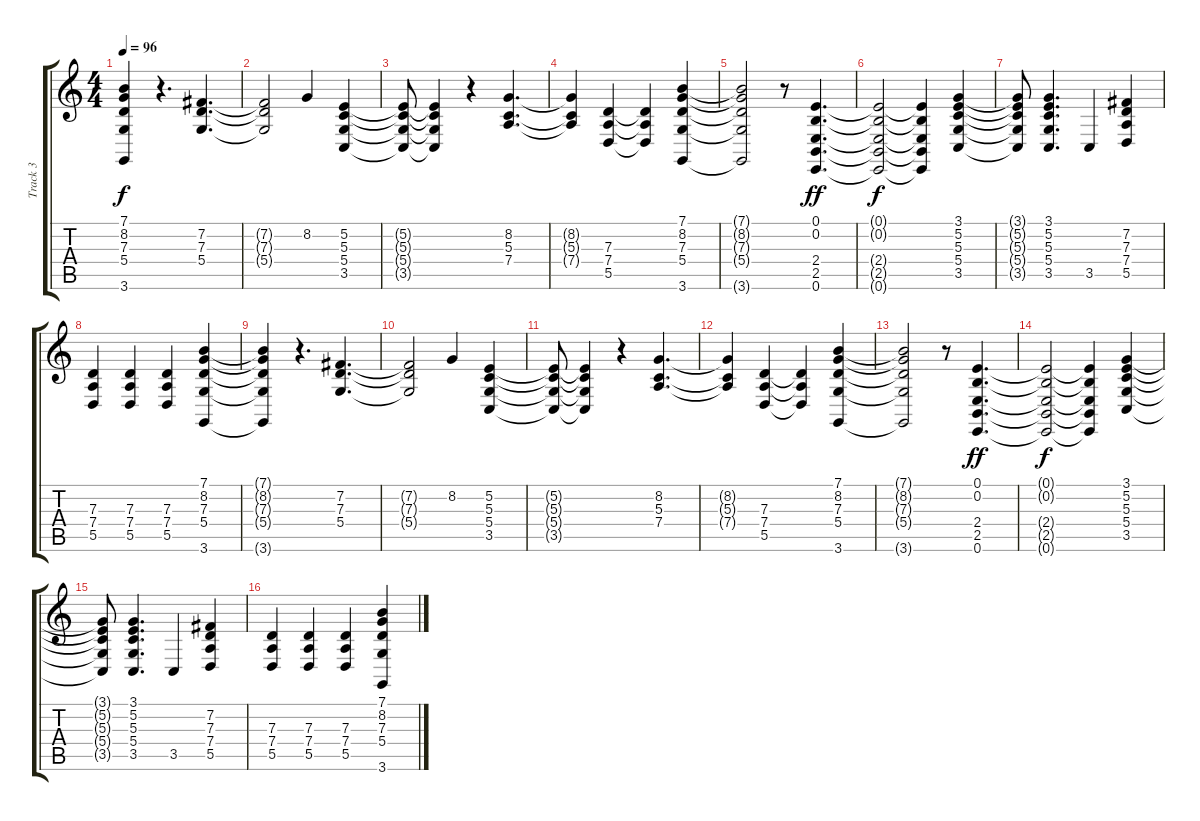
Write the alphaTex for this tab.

\track ("Track 3" "Track 3") {instrument electricgrandpiano}
\staff {score tabs}
\tuning (E4 B3 G3 D3 A2 E2) {hide}
\ts (4 4)
\tempo 96
\clef g2
\ks c
(7.1{t} 8.2{t} 7.3{t} 5.4{t} 3.6{t}).4{dy f} r.4{d} (7.2 7.3 5.4).4{d} |
(7.2{t} 7.3{t} 5.4{t}).2 8.2.4 (5.2 5.3 5.4 3.5).4 |
(5.2{t} 5.3{t} 5.4{t} 3.5{t}).8 (5.2{t} 5.3{t} 5.4{t} 3.5{t}).4 r.4 (8.2 5.3 7.4).4{d} |
(8.2{t} 5.3{t} 7.4{t}).4 (7.3 7.4 5.5).4 (7.3{t} 7.4{t} 5.5{t}).4 (7.1 8.2 7.3 5.4 3.6).4 |
(7.1{t} 8.2{t} 7.3{t} 5.4{t} 3.6{t}).2 r.8 (0.1 0.2 2.4 2.5 0.6).4{d dy ff} |
(0.1{t} 0.2{t} 2.4{t} 2.5{t} 0.6{t}).2{dy f} (0.1{t} 0.2{t} 2.4{t} 2.5{t} 0.6{t}).4 (3.1 5.2 5.3 5.4 3.5).4 |
(3.1{t} 5.2{t} 5.3{t} 5.4{t} 3.5{t}).8 (3.1 5.2 5.3 5.4 3.5).4{d} 3.5.4 (7.2 7.3 7.4 5.5).4 |
(7.3 7.4 5.5).4 (7.3 7.4 5.5).4 (7.3 7.4 5.5).4 (7.1 8.2 7.3 5.4 3.6).4 |
(7.1{t} 8.2{t} 7.3{t} 5.4{t} 3.6{t}).4 r.4{d} (7.2 7.3 5.4).4{d} |
(7.2{t} 7.3{t} 5.4{t}).2 8.2.4 (5.2 5.3 5.4 3.5).4 |
(5.2{t} 5.3{t} 5.4{t} 3.5{t}).8 (5.2{t} 5.3{t} 5.4{t} 3.5{t}).4 r.4 (8.2 5.3 7.4).4{d} |
(8.2{t} 5.3{t} 7.4{t}).4 (7.3 7.4 5.5).4 (7.3{t} 7.4{t} 5.5{t}).4 (7.1 8.2 7.3 5.4 3.6).4 |
(7.1{t} 8.2{t} 7.3{t} 5.4{t} 3.6{t}).2 r.8 (0.1 0.2 2.4 2.5 0.6).4{d dy ff} |
(0.1{t} 0.2{t} 2.4{t} 2.5{t} 0.6{t}).2{dy f} (0.1{t} 0.2{t} 2.4{t} 2.5{t} 0.6{t}).4 (3.1 5.2 5.3 5.4 3.5).4 |
(3.1{t} 5.2{t} 5.3{t} 5.4{t} 3.5{t}).8 (3.1 5.2 5.3 5.4 3.5).4{d} 3.5.4 (7.2 7.3 7.4 5.5).4 |
(7.3 7.4 5.5).4 (7.3 7.4 5.5).4 (7.3 7.4 5.5).4 (7.1 8.2 7.3 5.4 3.6).4
